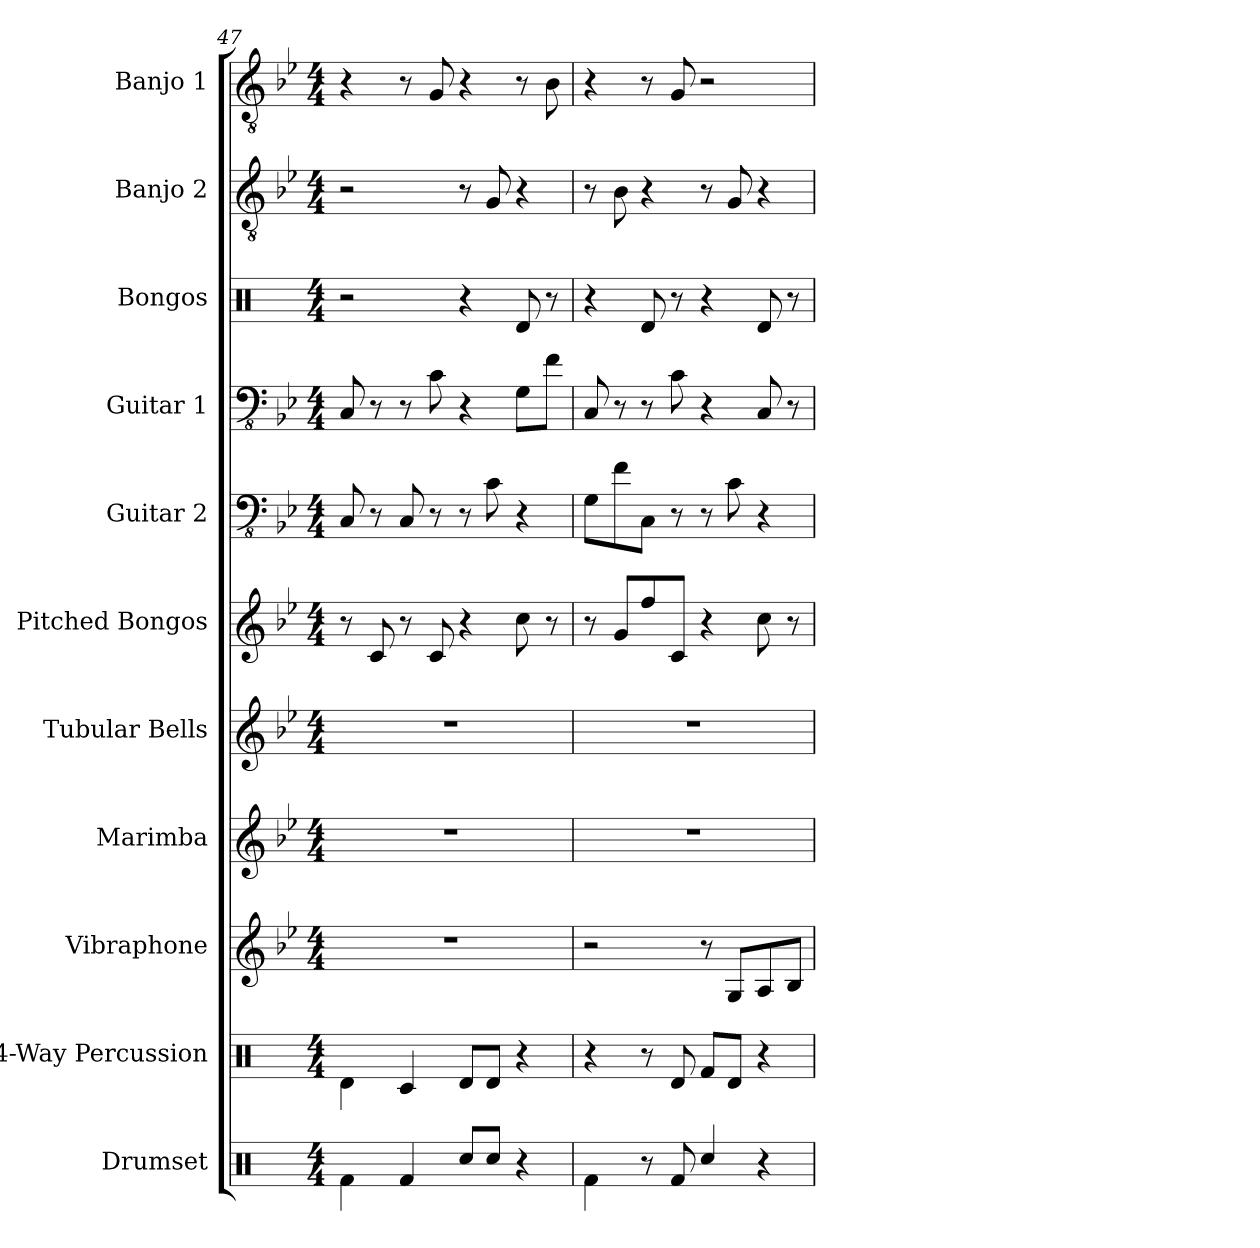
**kern	**kern	**kern	**kern	**kern	**kern	**kern	**kern	**kern	**kern	**kern
*part11	*part10	*part9	*part8	*part7	*part6	*part5	*part4	*part3	*part2	*part1
*staff11	*staff10	*staff9	*staff8	*staff7	*staff6	*staff5	*staff4	*staff3	*staff2	*staff1
*I"Drumset	*I"4-Way Percussion	*I"Vibraphone	*I"Marimba	*I"Tubular Bells	*I"Pitched Bongos	*I"Guitar 2	*I"Guitar 1	*I"Bongos	*I"Banjo 2	*I"Banjo 1
*I'Drs.	*I'4 Prc.	*I'Vib.	*I'Mrm.	*I'Bells	*	*	*	*	*I'Banjo	*
*clefX	*clefX	*clefG2	*clefG2	*clefG2	*clefG2	*clefFv4	*clefFv4	*clefX	*clefGv2	*clefGv2
*k[]	*k[]	*k[b-e-]	*k[b-e-]	*k[b-e-]	*k[b-e-]	*k[b-e-]	*k[b-e-]	*k[]	*k[b-e-]	*k[b-e-]
*M4/4	*M4/4	*M4/4	*M4/4	*M4/4	*M4/4	*M4/4	*M4/4	*M4/4	*M4/4	*M4/4
=47	=47	=47	=47	=47	=47	=47	=47	=47	=47	=47
4Rf\	4Rd\	1r	1r	1r	8r	8CC/	8CC/	2r	2r	4r
.	.	.	.	.	8c/	8r	8r	.	.	.
4Rf/	4Rc/	.	.	.	8r	8CC/	8r	.	.	8r
.	.	.	.	.	8c/	8r	8C\	.	.	8G/
8Rcc/L	8Rd/L	.	.	.	4r	8r	4r	4r	8r	4r
8Rcc/J	8Rd/J	.	.	.	.	8C\	.	.	8G/	.
4r	4r	.	.	.	8cc\	4r	8GG\L	8Rd/	4r	8r
.	.	.	.	.	8r	.	8F\J	8r	.	8B-\
=48	=48	=48	=48	=48	=48	=48	=48	=48	=48	=48
4Rf\	4r	2r	1r	1r	8r	8GG\L	8CC/	4r	8r	4r
.	.	.	.	.	8g/L	8F\	8r	.	8B-\	.
8r	8r	.	.	.	8ff/	8CC\J	8r	8Rd/	4r	8r
8Rf/	8Rd/	.	.	.	8c/J	8r	8C\	8r	.	8G/
4Rcc/	8Rf/L	8r	.	.	4r	8r	4r	4r	8r	2r
.	8Rd/J	8G/L	.	.	.	8C\	.	.	8G/	.
4r	4r	8A/	.	.	8cc\	4r	8CC/	8Rd/	4r	.
.	.	8B-/J	.	.	8r	.	8r	8r	.	.
=	=	=	=	=	=	=	=	=	=	=
*-	*-	*-	*-	*-	*-	*-	*-	*-	*-	*-
